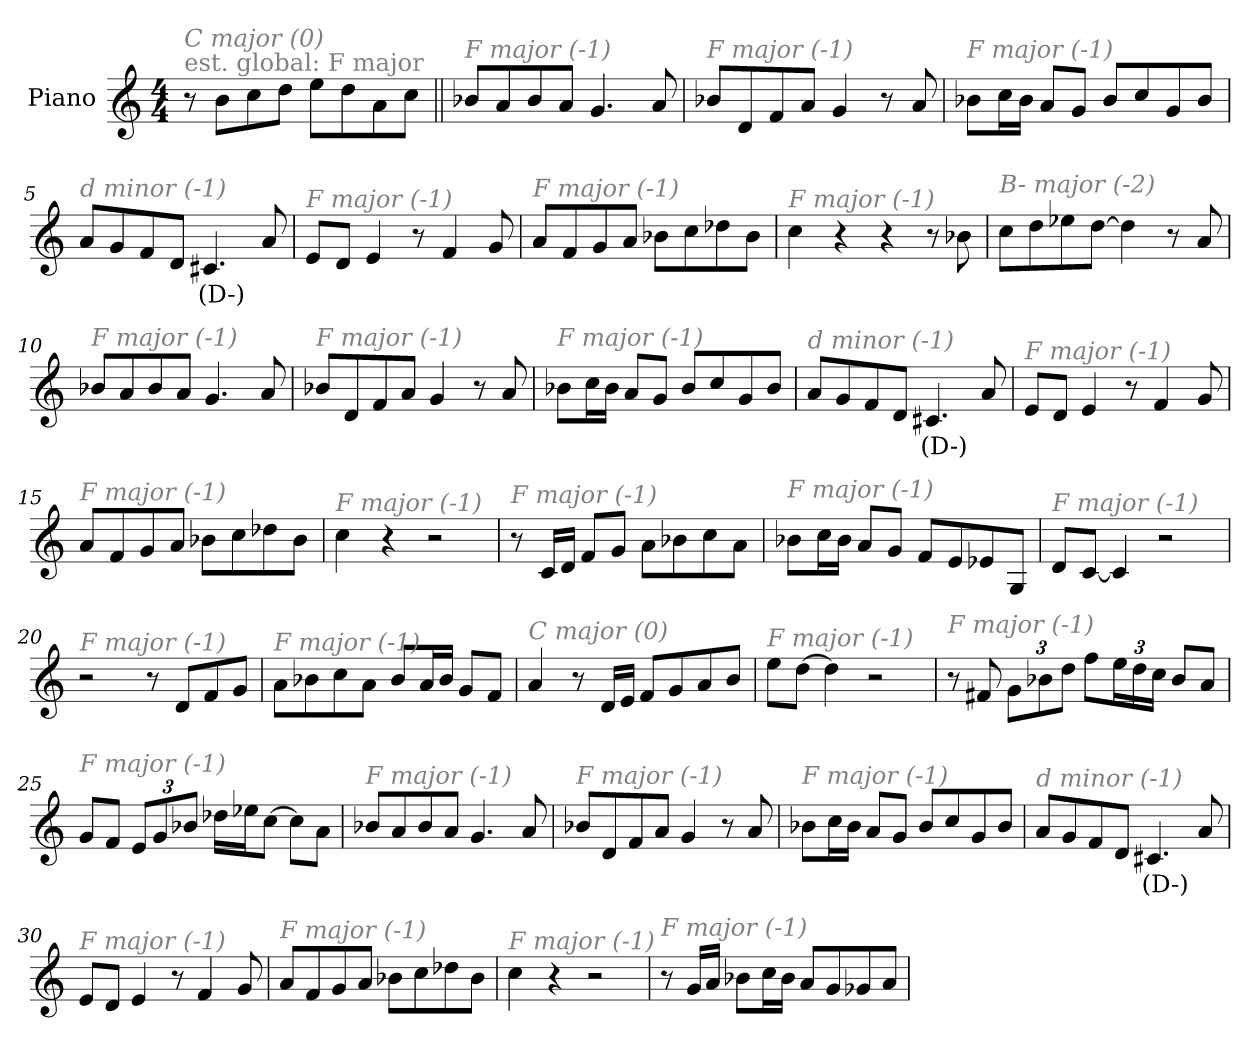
**kern	**text
*part1	*part1
*staff1	*staff1
*I"Piano	*
*I'Pno	*
*clefG2	*
*k[]	*
*M4/4	*
*MM208	*
=1	=1
!LO:TX:a:color=#808080:t=est. global&colon; F major	!
!LO:TX:i:color=#808080:t=C major (0)	!
8r	.
8b\L	.
8cc\	.
8dd\J	.
8ee\L	.
8dd\	.
8a\	.
8cc\J	.
=2||	=2||
!LO:TX:i:color=#808080:t=F major (-1)	!
8b-X/L	.
8a/	.
8b-/	.
8a/J	.
4.g/	.
8a/	.
=3	=3
!LO:TX:i:color=#808080:t=F major (-1)	!
8b-X/L	.
8d/	.
8f/	.
8a/J	.
4g/	.
8r	.
8a/	.
=4	=4
!LO:TX:i:color=#808080:t=F major (-1)	!
8b-X\L	.
16cc\L	.
16b-\JJ	.
8a/L	.
8g/J	.
8b-/L	.
8cc/	.
8g/	.
8b-/J	.
!!LO:LB:g=z
=5	=5
!LO:TX:i:color=#808080:t=d minor (-1)	!
8a/L	.
8g/	.
8f/	.
8d/J	.
4.c#Xi/	(D-)
8a/	.
=6	=6
!LO:TX:i:color=#808080:t=F major (-1)	!
8e/L	.
8d/J	.
4e/	.
8r	.
4f/	.
8g/	.
=7	=7
!LO:TX:i:color=#808080:t=F major (-1)	!
8a/L	.
8f/	.
8g/	.
8a/J	.
8b-X\L	.
8cc\	.
8dd-X\	.
8b-\J	.
=8	=8
!LO:TX:i:color=#808080:t=F major (-1)	!
4cc\	.
4r	.
4r	.
8r	.
8b-X\	.
=9	=9
!LO:TX:i:color=#808080:t=B- major (-2)	!
8cc\L	.
8dd\	.
8ee-X\	.
[8dd\J	.
4dd\]	.
8r	.
8a/	.
!!LO:LB:g=z
=10	=10
!LO:TX:i:color=#808080:t=F major (-1)	!
8b-X/L	.
8a/	.
8b-/	.
8a/J	.
4.g/	.
8a/	.
=11	=11
!LO:TX:i:color=#808080:t=F major (-1)	!
8b-X/L	.
8d/	.
8f/	.
8a/J	.
4g/	.
8r	.
8a/	.
=12	=12
!LO:TX:i:color=#808080:t=F major (-1)	!
8b-X\L	.
16cc\L	.
16b-\JJ	.
8a/L	.
8g/J	.
8b-/L	.
8cc/	.
8g/	.
8b-/J	.
=13	=13
!LO:TX:i:color=#808080:t=d minor (-1)	!
8a/L	.
8g/	.
8f/	.
8d/J	.
4.c#Xi/	(D-)
8a/	.
!!LO:LB:g=z
=14	=14
!LO:TX:i:color=#808080:t=F major (-1)	!
8e/L	.
8d/J	.
4e/	.
8r	.
4f/	.
8g/	.
=15	=15
!LO:TX:i:color=#808080:t=F major (-1)	!
8a/L	.
8f/	.
8g/	.
8a/J	.
8b-X\L	.
8cc\	.
8dd-X\	.
8b-\J	.
=16	=16
!LO:TX:i:color=#808080:t=F major (-1)	!
4cc\	.
4r	.
2r	.
=17	=17
!LO:TX:i:color=#808080:t=F major (-1)	!
8r	.
16c/LL	.
16d/JJ	.
8f/L	.
8g/J	.
8a\L	.
8b-X\	.
8cc\	.
8a\J	.
!!LO:LB:g=z
=18	=18
!LO:TX:i:color=#808080:t=F major (-1)	!
8b-X\L	.
16cc\L	.
16b-\JJ	.
8a/L	.
8g/J	.
8f/L	.
8e/	.
8e-X/	.
8G/J	.
=19	=19
!LO:TX:i:color=#808080:t=F major (-1)	!
8d/L	.
[8c/J	.
4c/]	.
2r	.
=20	=20
!LO:TX:i:color=#808080:t=F major (-1)	!
2r	.
8r	.
8d/L	.
8f/	.
8g/J	.
=21	=21
!LO:TX:i:color=#808080:t=F major (-1)	!
8a\L	.
8b-X\	.
8cc\	.
8a\J	.
8b-/L	.
16a/L	.
16b-/JJ	.
8g/L	.
8f/J	.
!!LO:LB:g=z
=22	=22
!LO:TX:i:color=#808080:t=C major (0)	!
4a/	.
8r	.
16d/LL	.
16e/JJ	.
8f/L	.
8g/	.
8a/	.
8b/J	.
=23	=23
!LO:TX:i:color=#808080:t=F major (-1)	!
8ee\L	.
[8dd\J	.
4dd\]	.
2r	.
=24	=24
!LO:TX:i:color=#808080:t=F major (-1)	!
8r	.
8f#X/	.
*Xbrackettup	*
12g\L	.
12b-X\	.
12dd\J	.
8ff\L	.
24ee\L	.
24dd\	.
24cc\JJ	.
8b-/L	.
8a/J	.
=25	=25
!LO:TX:i:color=#808080:t=F major (-1)	!
8g/L	.
8f/J	.
12e/L	.
12g/	.
12b-X/J	.
16dd-X\LL	.
16ee-X\J	.
[8cc\J	.
8cc\L]	.
8a\J	.
!!LO:LB:g=z
=26	=26
!LO:TX:i:color=#808080:t=F major (-1)	!
8b-X/L	.
8a/	.
8b-/	.
8a/J	.
4.g/	.
8a/	.
=27	=27
!LO:TX:i:color=#808080:t=F major (-1)	!
8b-X/L	.
8d/	.
8f/	.
8a/J	.
4g/	.
8r	.
8a/	.
=28	=28
!LO:TX:i:color=#808080:t=F major (-1)	!
8b-X\L	.
16cc\L	.
16b-\JJ	.
8a/L	.
8g/J	.
8b-/L	.
8cc/	.
8g/	.
8b-/J	.
=29	=29
!LO:TX:i:color=#808080:t=d minor (-1)	!
8a/L	.
8g/	.
8f/	.
8d/J	.
4.c#Xi/	(D-)
8a/	.
!!LO:LB:g=z
=30	=30
!LO:TX:i:color=#808080:t=F major (-1)	!
8e/L	.
8d/J	.
4e/	.
8r	.
4f/	.
8g/	.
=31	=31
!LO:TX:i:color=#808080:t=F major (-1)	!
8a/L	.
8f/	.
8g/	.
8a/J	.
8b-X\L	.
8cc\	.
8dd-X\	.
8b-\J	.
=32	=32
!LO:TX:i:color=#808080:t=F major (-1)	!
4cc\	.
4r	.
2r	.
=33	=33
!LO:TX:i:color=#808080:t=F major (-1)	!
8r	.
16g/LL	.
16a/JJ	.
8b-X\L	.
16cc\L	.
16b-\JJ	.
8a/L	.
8g/	.
8g-X/	.
8a/J	.
=	=
*-	*-
